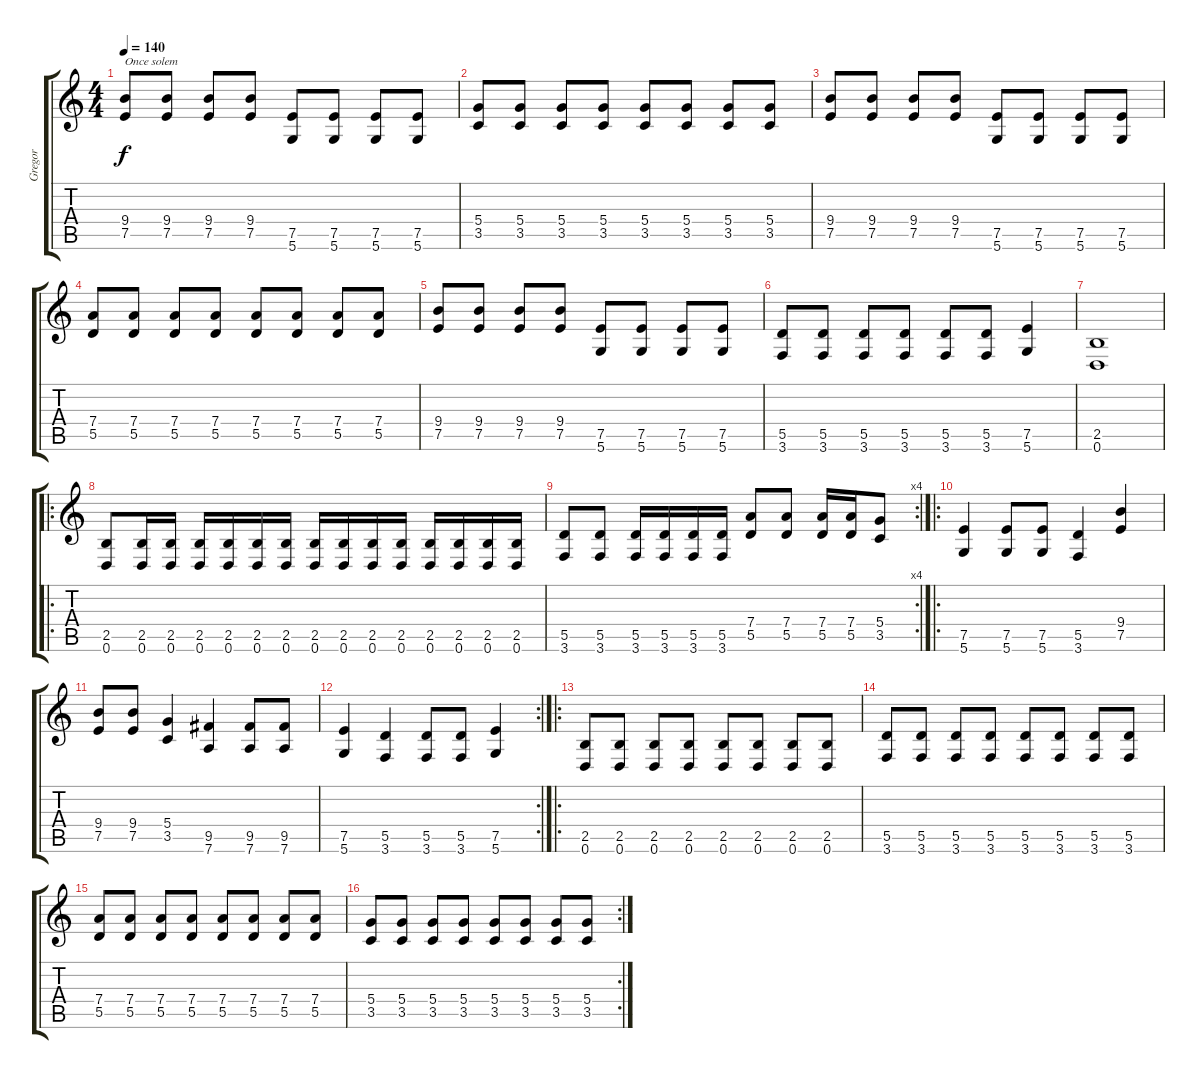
\track ("Gregor" "Gregor") {instrument overdrivenguitar}
\staff {score tabs}
\tuning (E4 B3 G3 D3 A2 D2) {hide}
\ts (4 4)
\tempo 140
\clef g2
\ks c
(9.4 7.5).8{txt "Once solem" dy f instrument overdrivenguitar} (9.4 7.5).8 (9.4 7.5).8 (9.4 7.5).8 (7.5 5.6).8 (7.5 5.6).8 (7.5 5.6).8 (7.5 5.6).8 |
(5.4 3.5).8 (5.4 3.5).8 (5.4 3.5).8 (5.4 3.5).8 (5.4 3.5).8 (5.4 3.5).8 (5.4 3.5).8 (5.4 3.5).8 |
(9.4 7.5).8 (9.4 7.5).8 (9.4 7.5).8 (9.4 7.5).8 (7.5 5.6).8 (7.5 5.6).8 (7.5 5.6).8 (7.5 5.6).8 |
(7.4 5.5).8 (7.4 5.5).8 (7.4 5.5).8 (7.4 5.5).8 (7.4 5.5).8 (7.4 5.5).8 (7.4 5.5).8 (7.4 5.5).8 |
(9.4 7.5).8 (9.4 7.5).8 (9.4 7.5).8 (9.4 7.5).8 (7.5 5.6).8 (7.5 5.6).8 (7.5 5.6).8 (7.5 5.6).8 |
(5.5 3.6).8 (5.5 3.6).8 (5.5 3.6).8 (5.5 3.6).8 (5.5 3.6).8 (5.5 3.6).8 (7.5 5.6).4 |
(2.5 0.6).1 |
\ro
(2.5 0.6).8 (2.5 0.6).16 (2.5 0.6).16 (2.5 0.6).16 (2.5 0.6).16 (2.5 0.6).16 (2.5 0.6).16 (2.5 0.6).16 (2.5 0.6).16 (2.5 0.6).16 (2.5 0.6).16 (2.5 0.6).16 (2.5 0.6).16 (2.5 0.6).16 (2.5 0.6).16 |
\rc 4
(5.5 3.6).8 (5.5 3.6).8 (5.5 3.6).16 (5.5 3.6).16 (5.5 3.6).16 (5.5 3.6).16 (7.4 5.5).8 (7.4 5.5).8 (7.4 5.5).16 (7.4 5.5).16 (5.4 3.5).8 |
\ro
(7.5 5.6).4 (7.5 5.6).8 (7.5 5.6).8 (5.5 3.6).4 (9.4 7.5).4 |
(9.4 7.5).8 (9.4 7.5).8 (5.4 3.5).4 (9.5 7.6).4 (9.5 7.6).8 (9.5 7.6).8 |
\rc 2
(7.5 5.6).4 (5.5 3.6).4 (5.5 3.6).8 (5.5 3.6).8 (7.5 5.6).4 |
\ro
(2.5 0.6).8 (2.5 0.6).8 (2.5 0.6).8 (2.5 0.6).8 (2.5 0.6).8 (2.5 0.6).8 (2.5 0.6).8 (2.5 0.6).8 |
(5.5 3.6).8 (5.5 3.6).8 (5.5 3.6).8 (5.5 3.6).8 (5.5 3.6).8 (5.5 3.6).8 (5.5 3.6).8 (5.5 3.6).8 |
(7.4 5.5).8 (7.4 5.5).8 (7.4 5.5).8 (7.4 5.5).8 (7.4 5.5).8 (7.4 5.5).8 (7.4 5.5).8 (7.4 5.5).8 |
\rc 2
(5.4 3.5).8 (5.4 3.5).8 (5.4 3.5).8 (5.4 3.5).8 (5.4 3.5).8 (5.4 3.5).8 (5.4 3.5).8 (5.4 3.5).8
